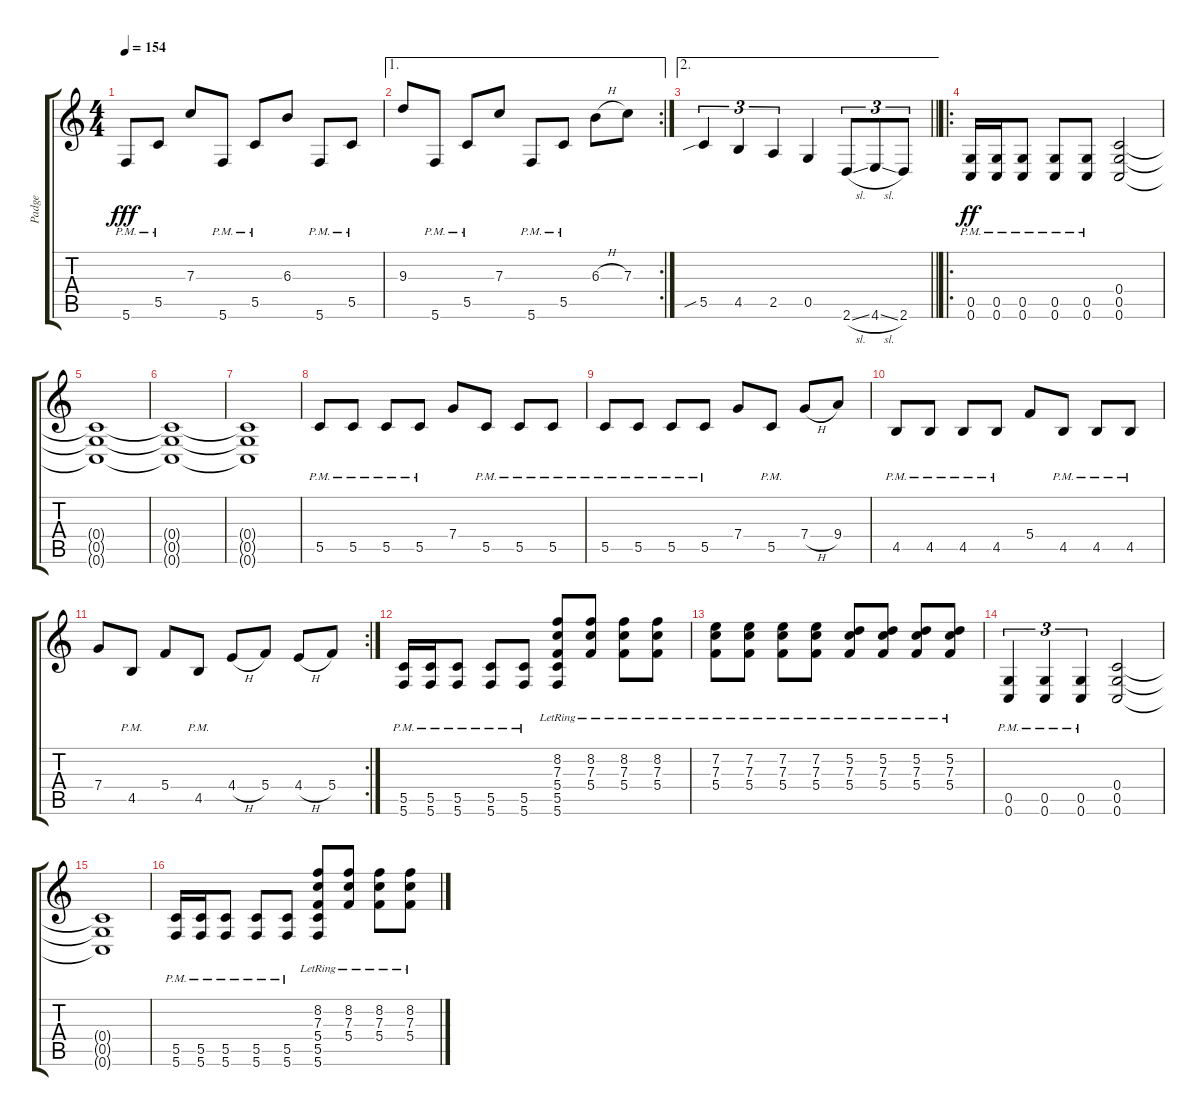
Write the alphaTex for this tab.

\track ("Padge" "Padge") {instrument overdrivenguitar}
\staff {score tabs}
\tuning (D4 A3 F3 C3 G2 C2) {hide}
\ts (4 4)
\tempo 154
\clef g2
\ks c
5.6{pm}.8{dy fff} 5.5{pm}.8 7.3.8 5.6{pm}.8 5.5{pm}.8 6.3.8 5.6{pm}.8 5.5{pm}.8 |
\ae 1
\rc 2
9.3.8 5.6{pm}.8 5.5{pm}.8 7.3.8 5.6{pm}.8 5.5{pm}.8 6.3{h}.8 7.3.8 |
\ae 2
\barLineRight lightlight
5.5{sib}.4{tu (3 2)} 4.5.4{tu (3 2)} 2.5.4{tu (3 2)} 0.5.4 2.6{sl}.8{tu (3 2)} 4.6{sl}.8{tu (3 2)} 2.6.8{tu (3 2)} |
\ro
(0.5{pm} 0.6{pm}).16{dy ff} (0.5{pm} 0.6{pm}).16 (0.5{pm} 0.6{pm}).8 (0.5{pm} 0.6{pm}).8 (0.5{pm} 0.6{pm}).8 (0.4 0.5 0.6).2 |
(0.4{t} 0.5{t} 0.6{t}).1 |
(0.4{t} 0.5{t} 0.6{t}).1 |
(0.4{t} 0.5{t} 0.6{t}).1 |
5.5{pm}.8 5.5{pm}.8 5.5{pm}.8 5.5{pm}.8 7.4.8 5.5{pm}.8 5.5{pm}.8 5.5{pm}.8 |
5.5{pm}.8 5.5{pm}.8 5.5{pm}.8 5.5{pm}.8 7.4.8 5.5{pm}.8 7.4{h}.8 9.4.8 |
4.5{pm}.8 4.5{pm}.8 4.5{pm}.8 4.5{pm}.8 5.4.8 4.5{pm}.8 4.5{pm}.8 4.5{pm}.8 |
\rc 2
7.4.8 4.5{pm}.8 5.4.8 4.5{pm}.8 4.4{h}.8 5.4.8 4.4{h}.8 5.4.8 |
(5.5{pm} 5.6{pm}).16 (5.5{pm} 5.6{pm}).16 (5.5{pm} 5.6{pm}).8 (5.5{pm} 5.6{pm}).8 (5.5{pm} 5.6{pm}).8 (8.2{lr} 7.3{lr} 5.4{lr} 5.5{lr} 5.6{lr}).8 (8.2{lr} 7.3{lr} 5.4{lr}).8 (8.2{lr} 7.3{lr} 5.4{lr}).8 (8.2{lr} 7.3{lr} 5.4{lr}).8 |
(7.2{lr} 7.3{lr} 5.4{lr}).8 (7.2{lr} 7.3{lr} 5.4{lr}).8 (7.2{lr} 7.3{lr} 5.4{lr}).8 (7.2{lr} 7.3{lr} 5.4{lr}).8 (5.2{lr} 7.3{lr} 5.4{lr}).8 (5.2{lr} 7.3{lr} 5.4{lr}).8 (5.2{lr} 7.3{lr} 5.4{lr}).8 (5.2{lr} 7.3{lr} 5.4{lr}).8 |
(0.5{pm} 0.6{pm}).4{tu (3 2)} (0.5{pm} 0.6{pm}).4{tu (3 2)} (0.5{pm} 0.6{pm}).4{tu (3 2)} (0.4 0.5 0.6).2 |
(0.4{t} 0.5{t} 0.6{t}).1 |
(5.5{pm} 5.6{pm}).16 (5.5{pm} 5.6{pm}).16 (5.5{pm} 5.6{pm}).8 (5.5{pm} 5.6{pm}).8 (5.5{pm} 5.6{pm}).8 (8.2{lr} 7.3{lr} 5.4{lr} 5.5{lr} 5.6{lr}).8 (8.2{lr} 7.3{lr} 5.4{lr}).8 (8.2{lr} 7.3{lr} 5.4{lr}).8 (8.2{lr} 7.3{lr} 5.4{lr}).8
